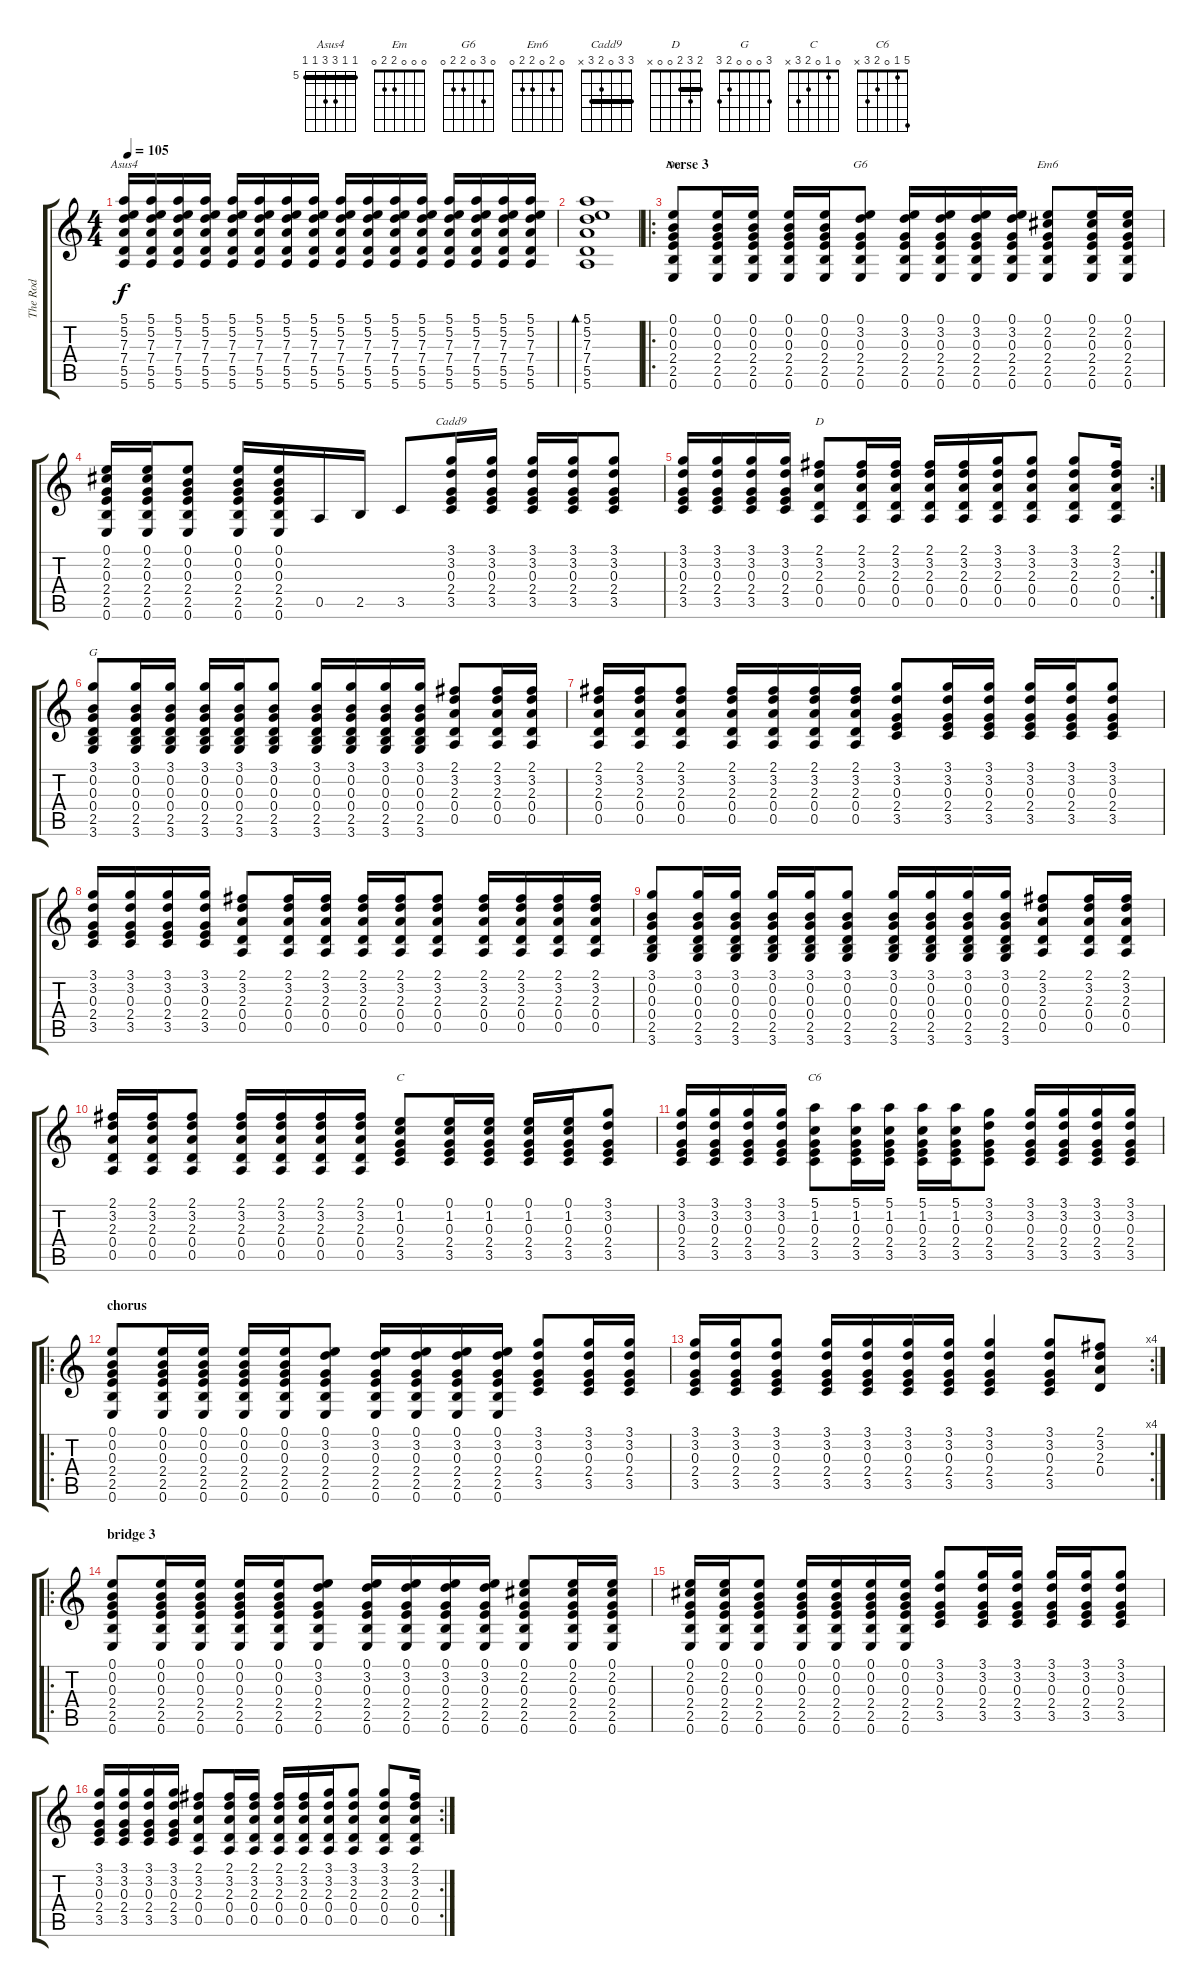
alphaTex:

\track ("The Rod" "The Rod") {instrument acousticguitarsteel}
\staff {score tabs}
\tuning (E4 B3 G3 D3 A2 E2) {hide}
\chord ("Asus4" 5 5 7 7 5 5) {firstfret 5 barre 5}
\chord ("Em" 0 0 0 2 2 0)
\chord ("G6" 0 3 0 2 2 0)
\chord ("Em6" 0 2 0 2 2 0)
\chord ("Cadd9" 3 3 0 2 3 x) {barre 3}
\chord ("D" 2 3 2 0 0 x) {barre 2}
\chord ("G" 3 0 0 0 2 3)
\chord ("C" 0 1 0 2 3 x)
\chord ("C6" 5 1 0 2 3 x)
\ts (4 4)
\tempo 105
\clef g2
\ks c
(5.1 5.2 7.3 7.4 5.5 5.6).16{ch "Asus4" dy f} (5.1 5.2 7.3 7.4 5.5 5.6).16 (5.1 5.2 7.3 7.4 5.5 5.6).16 (5.1 5.2 7.3 7.4 5.5 5.6).16 (5.1 5.2 7.3 7.4 5.5 5.6).16 (5.1 5.2 7.3 7.4 5.5 5.6).16 (5.1 5.2 7.3 7.4 5.5 5.6).16 (5.1 5.2 7.3 7.4 5.5 5.6).16 (5.1 5.2 7.3 7.4 5.5 5.6).16 (5.1 5.2 7.3 7.4 5.5 5.6).16 (5.1 5.2 7.3 7.4 5.5 5.6).16 (5.1 5.2 7.3 7.4 5.5 5.6).16 (5.1 5.2 7.3 7.4 5.5 5.6).16 (5.1 5.2 7.3 7.4 5.5 5.6).16 (5.1 5.2 7.3 7.4 5.5 5.6).16 (5.1 5.2 7.3 7.4 5.5 5.6).16 |
(5.1 5.2 7.3 7.4 5.5 5.6).1{bd 240} |
\ro
\section ("" "verse 3")
(0.1 0.2 0.3 2.4 2.5 0.6).8{ch "Em"} (0.1 0.2 0.3 2.4 2.5 0.6).16 (0.1 0.2 0.3 2.4 2.5 0.6).16 (0.1 0.2 0.3 2.4 2.5 0.6).16 (0.1 0.2 0.3 2.4 2.5 0.6).16 (0.1 3.2 0.3 2.4 2.5 0.6).8{ch "G6"} (0.1 3.2 0.3 2.4 2.5 0.6).16 (0.1 3.2 0.3 2.4 2.5 0.6).16 (0.1 3.2 0.3 2.4 2.5 0.6).16 (0.1 3.2 0.3 2.4 2.5 0.6).16 (0.1 2.2 0.3 2.4 2.5 0.6).8{ch "Em6"} (0.1 2.2 0.3 2.4 2.5 0.6).16 (0.1 2.2 0.3 2.4 2.5 0.6).16 |
(0.1 2.2 0.3 2.4 2.5 0.6).16 (0.1 2.2 0.3 2.4 2.5 0.6).16 (0.1 0.2 0.3 2.4 2.5 0.6).8 (0.1 0.2 0.3 2.4 2.5 0.6).16 (0.1 0.2 0.3 2.4 2.5 0.6).16 0.5.16 2.5.16 3.5.8 (3.1 3.2 0.3 2.4 3.5).16{ch "Cadd9"} (3.1 3.2 0.3 2.4 3.5).16 (3.1 3.2 0.3 2.4 3.5).16 (3.1 3.2 0.3 2.4 3.5).16 (3.1 3.2 0.3 2.4 3.5).8 |
\rc 2
(3.1 3.2 0.3 2.4 3.5).16 (3.1 3.2 0.3 2.4 3.5).16 (3.1 3.2 0.3 2.4 3.5).16 (3.1 3.2 0.3 2.4 3.5).16 (2.1 3.2 2.3 0.4 0.5).8{ch "D"} (2.1 3.2 2.3 0.4 0.5).16 (2.1 3.2 2.3 0.4 0.5).16 (2.1 3.2 2.3 0.4 0.5).16 (2.1 3.2 2.3 0.4 0.5).16 (3.1 3.2 2.3 0.4 0.5).16 (3.1 3.2 2.3 0.4 0.5).8 (3.1 3.2 2.3 0.4 0.5).8 (2.1 3.2 2.3 0.4 0.5).16 |
(3.1 0.2 0.3 0.4 2.5 3.6).8{ch "G"} (3.1 0.2 0.3 0.4 2.5 3.6).16 (3.1 0.2 0.3 0.4 2.5 3.6).16 (3.1 0.2 0.3 0.4 2.5 3.6).16 (3.1 0.2 0.3 0.4 2.5 3.6).16 (3.1 0.2 0.3 0.4 2.5 3.6).8 (3.1 0.2 0.3 0.4 2.5 3.6).16 (3.1 0.2 0.3 0.4 2.5 3.6).16 (3.1 0.2 0.3 0.4 2.5 3.6).16 (3.1 0.2 0.3 0.4 2.5 3.6).16 (2.1 3.2 2.3 0.4 0.5).8 (2.1 3.2 2.3 0.4 0.5).16 (2.1 3.2 2.3 0.4 0.5).16 |
(2.1 3.2 2.3 0.4 0.5).16 (2.1 3.2 2.3 0.4 0.5).16 (2.1 3.2 2.3 0.4 0.5).8 (2.1 3.2 2.3 0.4 0.5).16 (2.1 3.2 2.3 0.4 0.5).16 (2.1 3.2 2.3 0.4 0.5).16 (2.1 3.2 2.3 0.4 0.5).16 (3.1 3.2 0.3 2.4 3.5).8 (3.1 3.2 0.3 2.4 3.5).16 (3.1 3.2 0.3 2.4 3.5).16 (3.1 3.2 0.3 2.4 3.5).16 (3.1 3.2 0.3 2.4 3.5).16 (3.1 3.2 0.3 2.4 3.5).8 |
(3.1 3.2 0.3 2.4 3.5).16 (3.1 3.2 0.3 2.4 3.5).16 (3.1 3.2 0.3 2.4 3.5).16 (3.1 3.2 0.3 2.4 3.5).16 (2.1 3.2 2.3 0.4 0.5).8 (2.1 3.2 2.3 0.4 0.5).16 (2.1 3.2 2.3 0.4 0.5).16 (2.1 3.2 2.3 0.4 0.5).16 (2.1 3.2 2.3 0.4 0.5).16 (2.1 3.2 2.3 0.4 0.5).8 (2.1 3.2 2.3 0.4 0.5).16 (2.1 3.2 2.3 0.4 0.5).16 (2.1 3.2 2.3 0.4 0.5).16 (2.1 3.2 2.3 0.4 0.5).16 |
(3.1 0.2 0.3 0.4 2.5 3.6).8 (3.1 0.2 0.3 0.4 2.5 3.6).16 (3.1 0.2 0.3 0.4 2.5 3.6).16 (3.1 0.2 0.3 0.4 2.5 3.6).16 (3.1 0.2 0.3 0.4 2.5 3.6).16 (3.1 0.2 0.3 0.4 2.5 3.6).8 (3.1 0.2 0.3 0.4 2.5 3.6).16 (3.1 0.2 0.3 0.4 2.5 3.6).16 (3.1 0.2 0.3 0.4 2.5 3.6).16 (3.1 0.2 0.3 0.4 2.5 3.6).16 (2.1 3.2 2.3 0.4 0.5).8 (2.1 3.2 2.3 0.4 0.5).16 (2.1 3.2 2.3 0.4 0.5).16 |
(2.1 3.2 2.3 0.4 0.5).16 (2.1 3.2 2.3 0.4 0.5).16 (2.1 3.2 2.3 0.4 0.5).8 (2.1 3.2 2.3 0.4 0.5).16 (2.1 3.2 2.3 0.4 0.5).16 (2.1 3.2 2.3 0.4 0.5).16 (2.1 3.2 2.3 0.4 0.5).16 (0.1 1.2 0.3 2.4 3.5).8{ch "C"} (0.1 1.2 0.3 2.4 3.5).16 (0.1 1.2 0.3 2.4 3.5).16 (0.1 1.2 0.3 2.4 3.5).16 (0.1 1.2 0.3 2.4 3.5).16 (3.1 3.2 0.3 2.4 3.5).8 |
(3.1 3.2 0.3 2.4 3.5).16 (3.1 3.2 0.3 2.4 3.5).16 (3.1 3.2 0.3 2.4 3.5).16 (3.1 3.2 0.3 2.4 3.5).16 (5.1 1.2 0.3 2.4 3.5).8{ch "C6"} (5.1 1.2 0.3 2.4 3.5).16 (5.1 1.2 0.3 2.4 3.5).16 (5.1 1.2 0.3 2.4 3.5).16 (5.1 1.2 0.3 2.4 3.5).16 (3.1 3.2 0.3 2.4 3.5).8 (3.1 3.2 0.3 2.4 3.5).16 (3.1 3.2 0.3 2.4 3.5).16 (3.1 3.2 0.3 2.4 3.5).16 (3.1 3.2 0.3 2.4 3.5).16 |
\ro
\section ("" "chorus")
(0.1 0.2 0.3 2.4 2.5 0.6).8 (0.1 0.2 0.3 2.4 2.5 0.6).16 (0.1 0.2 0.3 2.4 2.5 0.6).16 (0.1 0.2 0.3 2.4 2.5 0.6).16 (0.1 0.2 0.3 2.4 2.5 0.6).16 (0.1 3.2 0.3 2.4 2.5 0.6).8 (0.1 3.2 0.3 2.4 2.5 0.6).16 (0.1 3.2 0.3 2.4 2.5 0.6).16 (0.1 3.2 0.3 2.4 2.5 0.6).16 (0.1 3.2 0.3 2.4 2.5 0.6).16 (3.1 3.2 0.3 2.4 3.5).8 (3.1 3.2 0.3 2.4 3.5).16 (3.1 3.2 0.3 2.4 3.5).16 |
\rc 4
(3.1 3.2 0.3 2.4 3.5).16 (3.1 3.2 0.3 2.4 3.5).16 (3.1 3.2 0.3 2.4 3.5).8 (3.1 3.2 0.3 2.4 3.5).16 (3.1 3.2 0.3 2.4 3.5).16 (3.1 3.2 0.3 2.4 3.5).16 (3.1 3.2 0.3 2.4 3.5).16 (3.1 3.2 0.3 2.4 3.5).4 (3.1 3.2 0.3 2.4 3.5).8 (2.1 3.2 2.3 0.4).8 |
\ro
\section ("" "bridge 3")
(0.1 0.2 0.3 2.4 2.5 0.6).8 (0.1 0.2 0.3 2.4 2.5 0.6).16 (0.1 0.2 0.3 2.4 2.5 0.6).16 (0.1 0.2 0.3 2.4 2.5 0.6).16 (0.1 0.2 0.3 2.4 2.5 0.6).16 (0.1 3.2 0.3 2.4 2.5 0.6).8 (0.1 3.2 0.3 2.4 2.5 0.6).16 (0.1 3.2 0.3 2.4 2.5 0.6).16 (0.1 3.2 0.3 2.4 2.5 0.6).16 (0.1 3.2 0.3 2.4 2.5 0.6).16 (0.1 2.2 0.3 2.4 2.5 0.6).8 (0.1 2.2 0.3 2.4 2.5 0.6).16 (0.1 2.2 0.3 2.4 2.5 0.6).16 |
(0.1 2.2 0.3 2.4 2.5 0.6).16 (0.1 2.2 0.3 2.4 2.5 0.6).16 (0.1 0.2 0.3 2.4 2.5 0.6).8 (0.1 0.2 0.3 2.4 2.5 0.6).16 (0.1 0.2 0.3 2.4 2.5 0.6).16 (0.1 0.2 0.3 2.4 2.5 0.6).16 (0.1 0.2 0.3 2.4 2.5 0.6).16 (3.1 3.2 0.3 2.4 3.5).8 (3.1 3.2 0.3 2.4 3.5).16 (3.1 3.2 0.3 2.4 3.5).16 (3.1 3.2 0.3 2.4 3.5).16 (3.1 3.2 0.3 2.4 3.5).16 (3.1 3.2 0.3 2.4 3.5).8 |
\rc 2
(3.1 3.2 0.3 2.4 3.5).16 (3.1 3.2 0.3 2.4 3.5).16 (3.1 3.2 0.3 2.4 3.5).16 (3.1 3.2 0.3 2.4 3.5).16 (2.1 3.2 2.3 0.4 0.5).8 (2.1 3.2 2.3 0.4 0.5).16 (2.1 3.2 2.3 0.4 0.5).16 (2.1 3.2 2.3 0.4 0.5).16 (2.1 3.2 2.3 0.4 0.5).16 (3.1 3.2 2.3 0.4 0.5).16 (3.1 3.2 2.3 0.4 0.5).8 (3.1 3.2 2.3 0.4 0.5).8 (2.1 3.2 2.3 0.4 0.5).16
